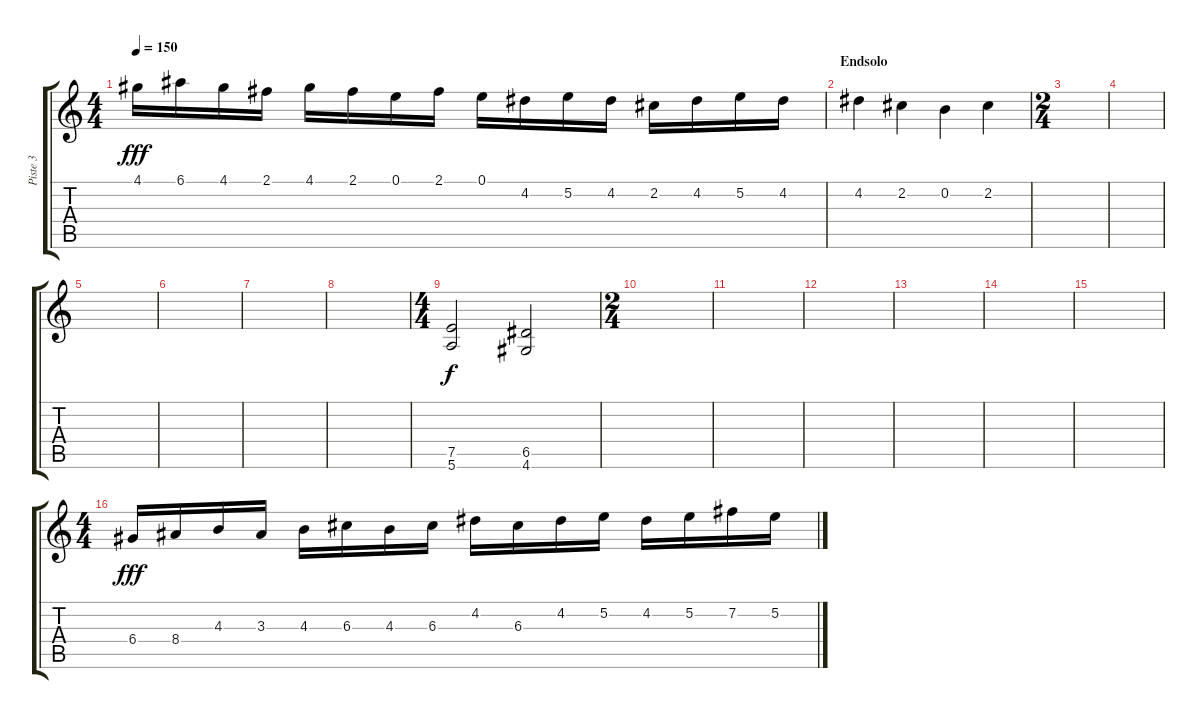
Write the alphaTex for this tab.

\track ("Piste 3" "Piste 3") {instrument distortionguitar}
\staff {score tabs}
\tuning (E4 B3 G3 D3 A2 E2) {hide}
\ts (4 4)
\tempo 150
\clef g2
\ks c
4.1.16{dy fff} 6.1.16 4.1.16 2.1.16 4.1.16 2.1.16 0.1.16 2.1.16 0.1.16 4.2.16 5.2.16 4.2.16 2.2.16 4.2.16 5.2.16 4.2.16 |
\section ("" "Endsolo")
4.2.4 2.2.4 0.2.4 2.2.4 |
\ts (2 4)
|
|
|
|
|
|
\ts (4 4)
(7.5 5.6).2{dy f} (6.5 4.6).2 |
\ts (2 4)
|
|
|
|
|
|
\ts (4 4)
6.4.16{dy fff} 8.4.16 4.3.16 3.3.16 4.3.16 6.3.16 4.3.16 6.3.16 4.2.16 6.3.16 4.2.16 5.2.16 4.2.16 5.2.16 7.2.16 5.2.16
